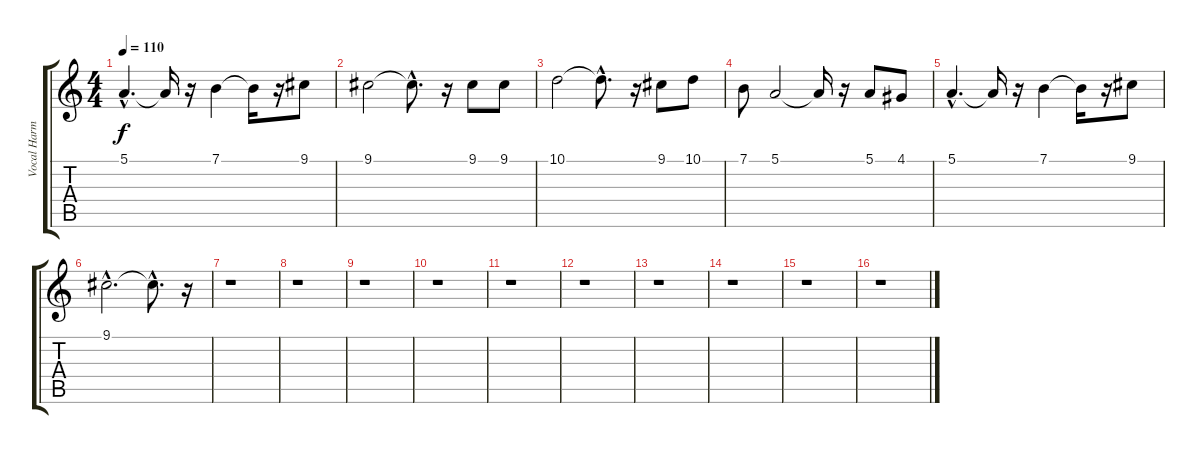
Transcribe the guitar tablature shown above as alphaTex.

\track ("Vocal Harmony" "Vocal Harm") {instrument choiraahs}
\staff {score tabs}
\tuning (E4 B3 G3 D3 A2 E2) {hide}
\ts (4 4)
\tempo 110
\clef g2
\ks c
5.1{hac}.4{d dy f} 5.1{t}.16 r.16 7.1.4 7.1{t}.16 r.16 9.1.8 |
9.1.2 9.1{hac t}.8{d} r.16 9.1.8 9.1.8 |
10.1.2 10.1{hac t}.8{d} r.16 9.1.8 10.1.8 |
7.1.8 5.1.2 5.1{t}.16 r.16 5.1.8 4.1.8 |
5.1{hac}.4{d} 5.1{t}.16 r.16 7.1.4 7.1{t}.16 r.16 9.1.8 |
9.1{hac}.2{d} 9.1{hac t}.8{d} r.16 |
r.1 |
r.1 |
r.1 |
r.1 |
r.1 |
r.1 |
r.1 |
r.1 |
r.1 |
r.1
